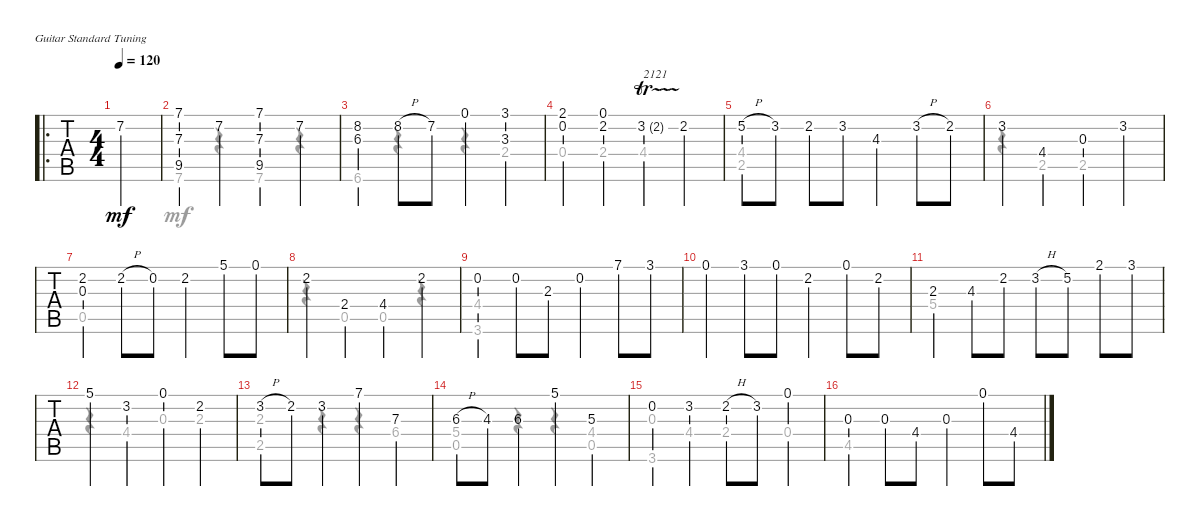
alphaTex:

\defaultSystemsLayout 4
\bracketExtendMode groupsimilarinstruments
\singleTrackTrackNamePolicy hidden
\firstSystemTrackNameOrientation horizontal
\otherSystemsTrackNameOrientation horizontal
\track ("Nylon Guitar" "N-Gt") {instrument acousticguitarnylon}
\staff {tabs}
\tuning (E4 B3 G3 D3 A2 E2)
\voice
\ro
\ts (4 4)
\ac
\tempo 120
\clef g2
\scale
0.16502
\ks d
7.2.4{dy mf instrument acousticguitarnylon} |
\scale
0.240711 (7.1 7.3 9.5).4 7.2.4 (7.1 7.3 9.5).4 7.2.4 |
\scale
0.280467 (8.2 6.3).4 8.2{h}.8 7.2.8 0.1.4 (3.1 3.3).4 |
\scale
0.313856 (2.1 0.2).4 (2.2 0.1).4 3.2{tr (2 16)}.4{txt "2121"} 2.2.4 |
5.2{h}.8 3.2.8 2.2.8 3.2.8 4.3.4 3.2{h}.8 2.2.8 |
3.2.4 4.4.4 0.3.4 3.2.4 |
(2.2 0.3).4 2.2{h}.8 0.2.8 2.2.4 5.1.8 0.1.8 |
2.2.4 2.4.4 4.4.4 2.2.4 |
0.2.4 0.2.8 2.3.8 0.2.4 7.1.8 3.1.8 |
0.1.4 3.1.8 0.1.8 2.2.4 0.1.8 2.2.8 |
2.3.4 4.3.8 2.2.8 3.2{h}.8 5.2.8 2.1.8 3.1.8 |
5.1.4 3.2.4 0.1.4 2.2.4 |
3.2{h}.8 2.2.8 3.2.4 7.1.4 7.3.4 |
6.3{h}.8 4.3.8 6.3.4 5.1.4 5.3.4 |
0.2.4 3.2.4 2.2{h}.8 3.2.8 0.1.4 |
0.3.4 0.3.8 4.4.8 0.3.4 0.1.8 4.4.8
\voice
\clef g2
\ottava regular
\simile none
\scale
0.16502
\ks d
|
\scale
0.240711 7.6.4 r.4 7.6.4 r.4 |
\scale
0.280467 6.6.4 r.4 r.4 2.4.4 |
\scale
0.313856 0.4.4 2.4.4 4.4.2 |
(4.4 2.5).4 |
r.4 2.5.4 2.5.4 |
0.5.4 |
r.4 0.5.4 0.5.4 r.4 |
(3.6 4.4).4 |
|
5.4.4 |
r.4 4.4.4 0.3.4 2.3.4 |
(2.3 2.5).4 r.4 r.4 6.4.4 |
(5.4 0.5).4 r.4 r.4 (0.5 4.4).4 |
(3.6 0.3).4 4.4.4 2.4.4 0.4.4 |
4.5.4
